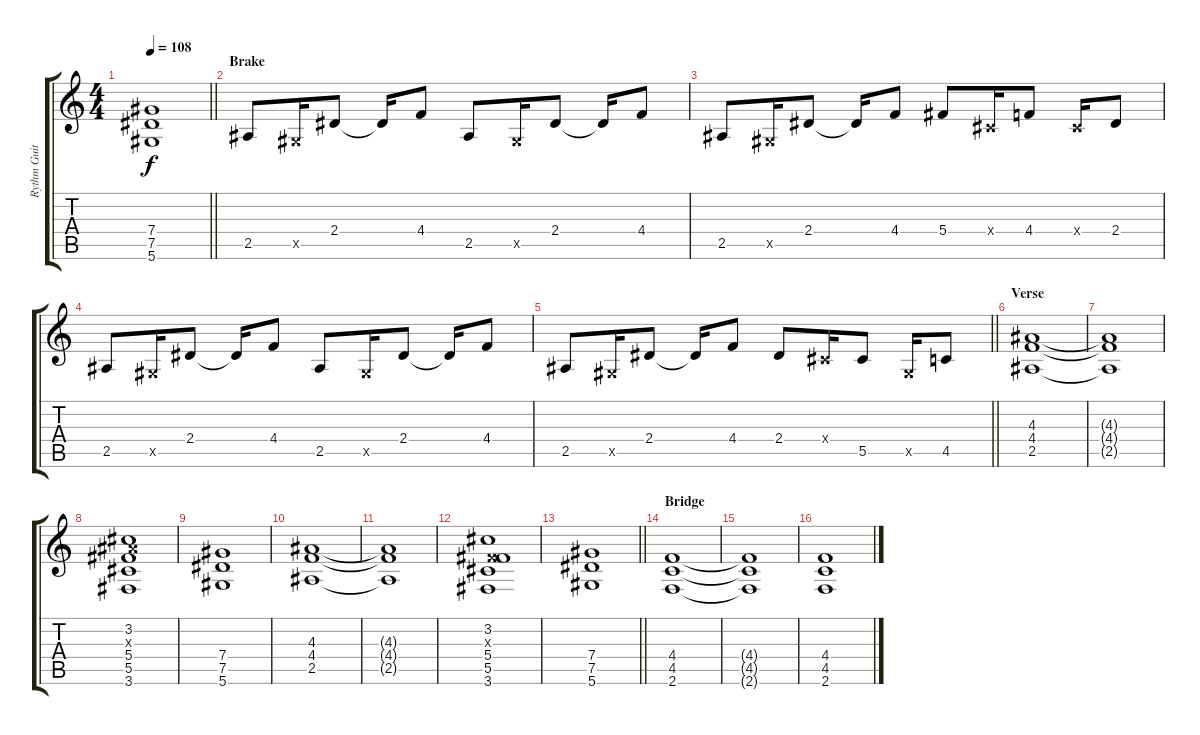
\track ("Rythm Guitar" "Rythm Guit") {instrument distortionguitar}
\staff {score tabs}
\tuning (Eb4 Bb3 Gb3 Db3 Ab2 Eb2) {hide}
\ts (4 4)
\tempo 108
\clef g2
\barLineRight lightlight
\ks c
(7.4 7.5 5.6).1{dy f} |
\section ("" "Brake")
2.5.8 0.5{x}.16 2.4.8 2.4{t}.16 4.4.8 2.5.8 0.5{x}.16 2.4.8 2.4{t}.16 4.4.8 |
2.5.8 0.5{x}.16 2.4.8 2.4{t}.16 4.4.8 5.4.8 0.4{x}.16 4.4.8 0.4{x}.16 2.4.8 |
2.5.8 0.5{x}.16 2.4.8 2.4{t}.16 4.4.8 2.5.8 0.5{x}.16 2.4.8 2.4{t}.16 4.4.8 |
\barLineRight lightlight
2.5.8 0.5{x}.16 2.4.8 2.4{t}.16 4.4.8 2.4.8 0.4{x}.16 5.5.8 0.5{x}.16 4.5.8 |
\section ("" "Verse")
(4.3 4.4 2.5).1 |
(4.3{t} 4.4{t} 2.5{t}).1 |
(3.2 4.3{x} 5.4 5.5 3.6).1 |
(7.4 7.5 5.6).1 |
(4.3 4.4 2.5).1 |
(4.3{t} 4.4{t} 2.5{t}).1 |
(3.2 0.3{x} 5.4 5.5 3.6).1 |
\barLineRight lightlight
(7.4 7.5 5.6).1 |
\section ("" "Bridge")
(4.4 4.5 2.6).1 |
(4.4{t} 4.5{t} 2.6{t}).1 |
(4.4 4.5 2.6).1
